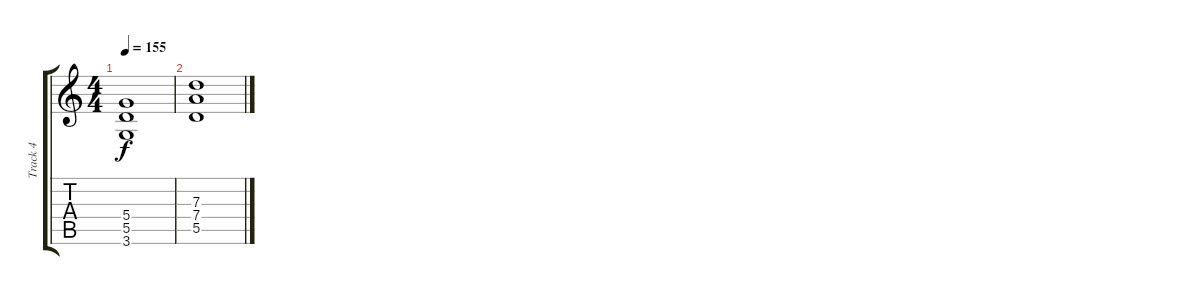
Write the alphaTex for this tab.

\track ("Track 4" "Track 4") {instrument distortionguitar}
\staff {score tabs}
\tuning (E4 B3 G3 D3 A2 E2) {hide}
\ts (4 4)
\tempo 155
\clef g2
\ks c
(5.4 5.5 3.6).1{dy f} |
(7.3 7.4 5.5).1
